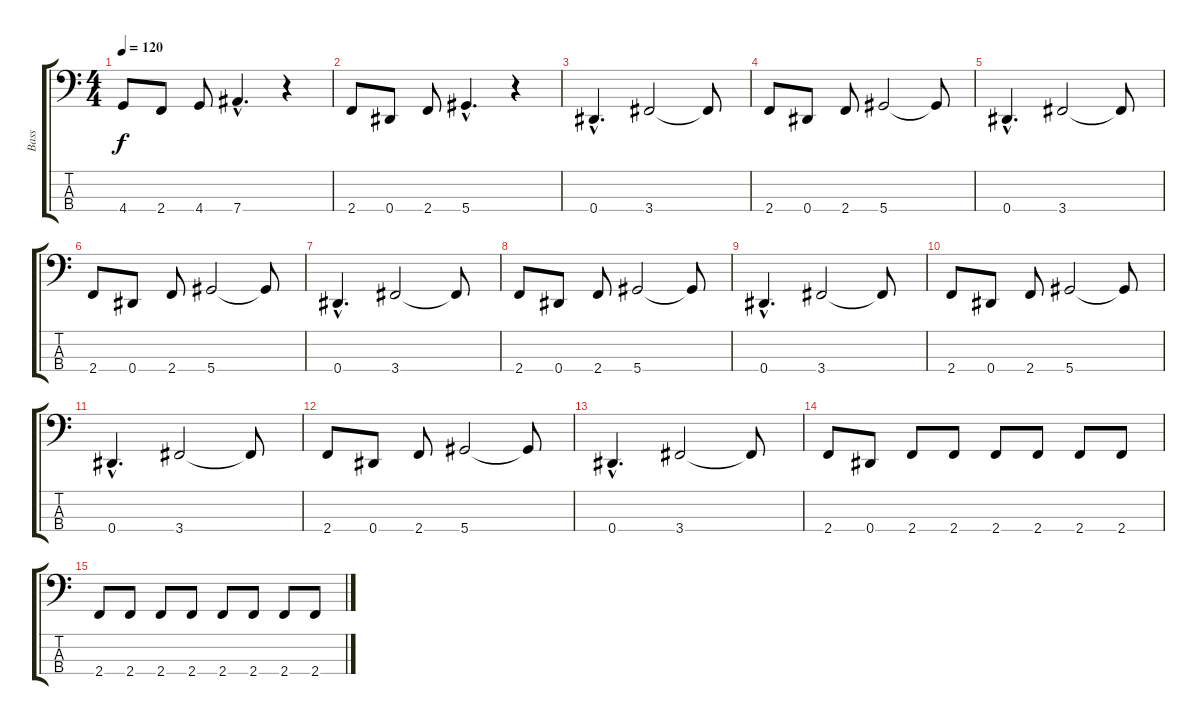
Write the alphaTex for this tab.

\track ("Bass" "Bass") {instrument electricbassfinger}
\staff {score tabs}
\tuning (Gb2 Db2 Ab1 Eb1) {hide}
\ts (4 4)
\tempo 120
\clef f4
\ks c
4.4.8{dy f} 2.4.8 4.4.8 7.4{hac}.4{d} r.4 |
2.4.8 0.4.8 2.4.8 5.4{hac}.4{d} r.4 |
0.4{hac}.4{d} 3.4.2 3.4{t}.8 |
2.4.8 0.4.8 2.4.8 5.4.2 5.4{t}.8 |
0.4{hac}.4{d} 3.4.2 3.4{t}.8 |
2.4.8 0.4.8 2.4.8 5.4.2 5.4{t}.8 |
0.4{hac}.4{d} 3.4.2 3.4{t}.8 |
2.4.8 0.4.8 2.4.8 5.4.2 5.4{t}.8 |
0.4{hac}.4{d} 3.4.2 3.4{t}.8 |
2.4.8 0.4.8 2.4.8 5.4.2 5.4{t}.8 |
0.4{hac}.4{d} 3.4.2 3.4{t}.8 |
2.4.8 0.4.8 2.4.8 5.4.2 5.4{t}.8 |
0.4{hac}.4{d} 3.4.2 3.4{t}.8 |
2.4.8 0.4.8 2.4.8 2.4.8 2.4.8 2.4.8 2.4.8 2.4.8 |
2.4.8 2.4.8 2.4.8 2.4.8 2.4.8 2.4.8 2.4.8 2.4.8
